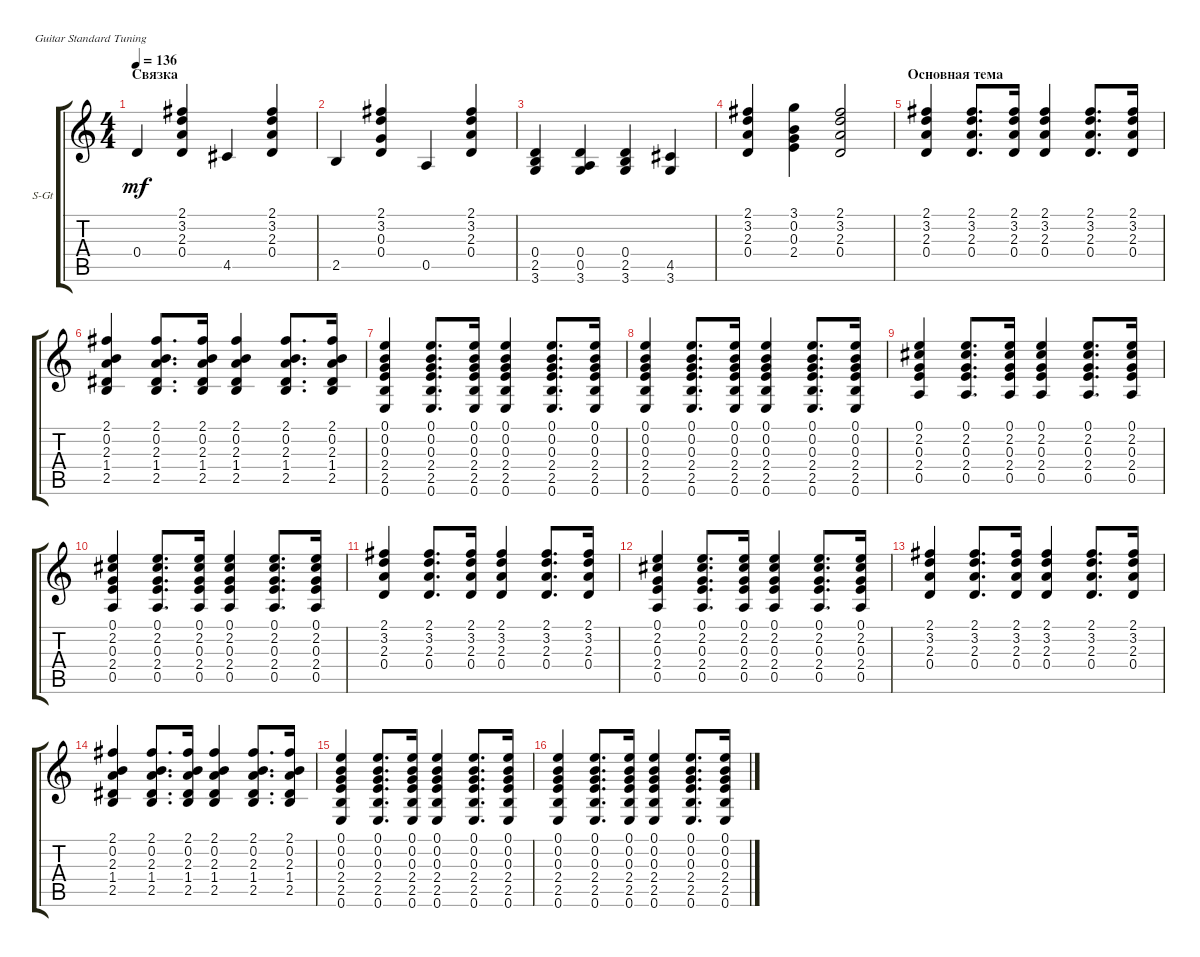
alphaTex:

\defaultSystemsLayout 4
\bracketExtendMode groupsimilarinstruments
\firstSystemTrackNameOrientation horizontal
\otherSystemsTrackNameOrientation horizontal
\track ("Steel Guitar" "S-Gt") {instrument acousticguitarsteel}
\staff {score tabs}
\tuning (E4 B3 G3 D3 A2 E2)
\ts (4 4)
\section ("" "Связка")
\tempo 136
\clef g2
\ks c
0.4.4{dy mf} (2.3 3.2 2.1 0.4).4 4.5.4 (0.4 2.3 3.2 2.1).4 |
2.5.4 (0.4 0.3 3.2 2.1).4 0.5.4 (0.4 2.3 3.2 2.1).4 |
(3.6 2.5 0.4).4 (3.6 0.5 0.4).4 (3.6 2.5 0.4).4 (3.6 4.5).4 |
(0.4 2.3 3.2 2.1).4 (2.4 0.3 0.2 3.1).4 (0.4 2.3 3.2 2.1).2 |
\section ("" "Основная тема")
(0.4 2.3 3.2 2.1).4 (0.4 2.3 3.2 2.1).8{d} (0.4 2.3 3.2 2.1).16 (0.4 2.3 3.2 2.1).4 (0.4 2.3 3.2 2.1).8{d} (0.4 2.3 3.2 2.1).16 |
(2.5 1.4 2.3 0.2 2.1).4 (2.5 1.4 2.3 0.2 2.1).8{d} (2.5 1.4 2.3 0.2 2.1).16 (2.5 1.4 2.3 0.2 2.1).4 (2.5 1.4 2.3 0.2 2.1).8{d} (2.5 1.4 2.3 0.2 2.1).16 |
(0.6 2.5 2.4 0.3 0.2 0.1).4 (0.6 2.5 2.4 0.3 0.2 0.1).8{d} (0.6 2.5 2.4 0.3 0.2 0.1).16 (0.6 2.5 2.4 0.3 0.2 0.1).4 (0.6 2.5 2.4 0.3 0.2 0.1).8{d} (0.6 2.5 2.4 0.3 0.2 0.1).16 |
(0.6 2.5 2.4 0.3 0.2 0.1).4 (0.6 2.5 2.4 0.3 0.2 0.1).8{d} (0.6 2.5 2.4 0.3 0.2 0.1).16 (0.6 2.5 2.4 0.3 0.2 0.1).4 (0.6 2.5 2.4 0.3 0.2 0.1).8{d} (0.6 2.5 2.4 0.3 0.2 0.1).16 |
(0.5 2.4 0.3 2.2 0.1).4 (0.5 2.4 0.3 2.2 0.1).8{d} (0.5 2.4 0.3 2.2 0.1).16 (0.5 2.4 0.3 2.2 0.1).4 (0.5 2.4 0.3 2.2 0.1).8{d} (0.5 2.4 0.3 2.2 0.1).16 |
(0.5 2.4 0.3 2.2 0.1).4 (0.5 2.4 0.3 2.2 0.1).8{d} (0.5 2.4 0.3 2.2 0.1).16 (0.5 2.4 0.3 2.2 0.1).4 (0.5 2.4 0.3 2.2 0.1).8{d} (0.5 2.4 0.3 2.2 0.1).16 |
(0.4 2.3 3.2 2.1).4 (0.4 2.3 3.2 2.1).8{d} (0.4 2.3 3.2 2.1).16 (0.4 2.3 3.2 2.1).4 (0.4 2.3 3.2 2.1).8{d} (0.4 2.3 3.2 2.1).16 |
(0.5 2.4 0.3 2.2 0.1).4 (0.5 2.4 0.3 2.2 0.1).8{d} (0.5 2.4 0.3 2.2 0.1).16 (0.5 2.4 0.3 2.2 0.1).4 (0.5 2.4 0.3 2.2 0.1).8{d} (0.5 2.4 0.3 2.2 0.1).16 |
(0.4 2.3 3.2 2.1).4 (0.4 2.3 3.2 2.1).8{d} (0.4 2.3 3.2 2.1).16 (0.4 2.3 3.2 2.1).4 (0.4 2.3 3.2 2.1).8{d} (0.4 2.3 3.2 2.1).16 |
(2.5 1.4 2.3 0.2 2.1).4 (2.5 1.4 2.3 0.2 2.1).8{d} (2.5 1.4 2.3 0.2 2.1).16 (2.5 1.4 2.3 0.2 2.1).4 (2.5 1.4 2.3 0.2 2.1).8{d} (2.5 1.4 2.3 0.2 2.1).16 |
(0.6 2.5 2.4 0.3 0.2 0.1).4 (0.6 2.5 2.4 0.3 0.2 0.1).8{d} (0.6 2.5 2.4 0.3 0.2 0.1).16 (0.6 2.5 2.4 0.3 0.2 0.1).4 (0.6 2.5 2.4 0.3 0.2 0.1).8{d} (0.6 2.5 2.4 0.3 0.2 0.1).16 |
(0.6 2.5 2.4 0.3 0.2 0.1).4 (0.6 2.5 2.4 0.3 0.2 0.1).8{d} (0.6 2.5 2.4 0.3 0.2 0.1).16 (0.6 2.5 2.4 0.3 0.2 0.1).4 (0.6 2.5 2.4 0.3 0.2 0.1).8{d} (0.6 2.5 2.4 0.3 0.2 0.1).16
